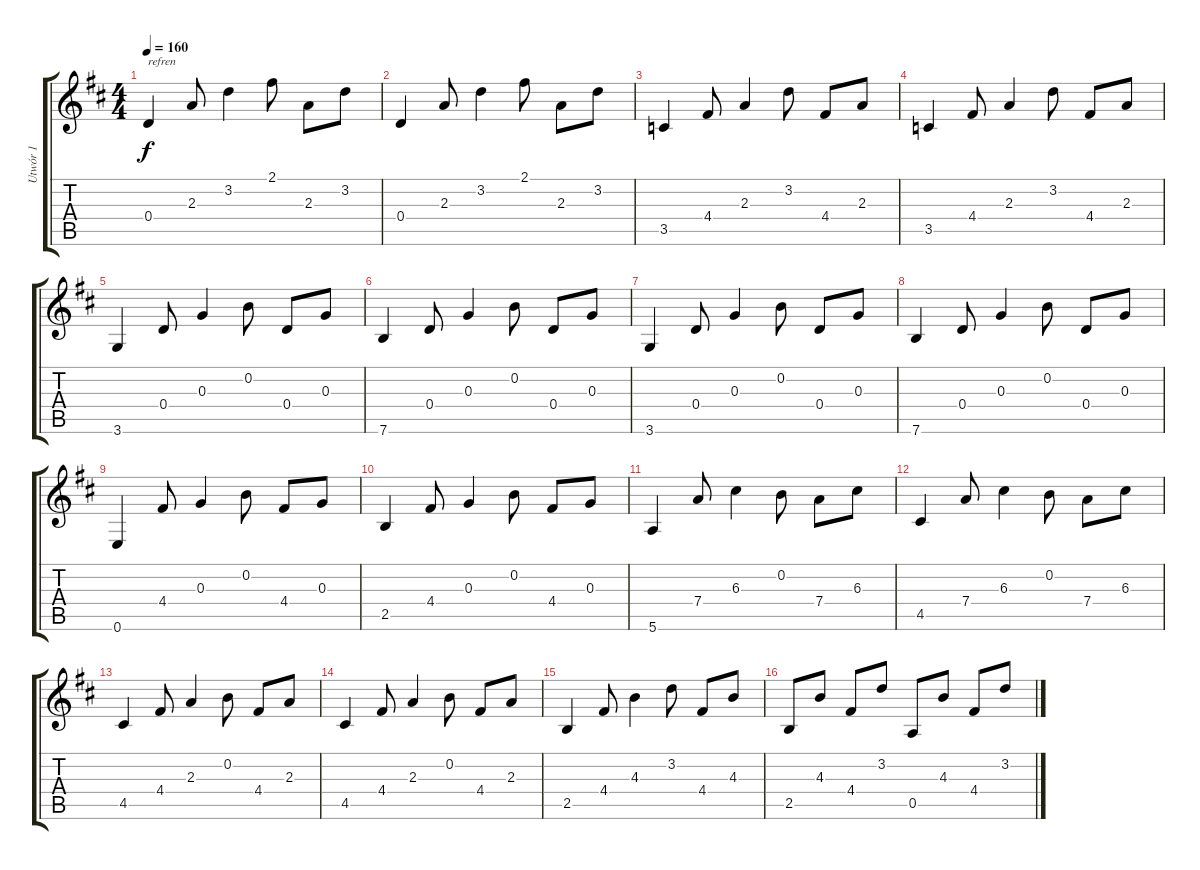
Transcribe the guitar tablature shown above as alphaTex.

\track ("Utwór 1" "Utwór 1") {instrument acousticguitarsteel}
\staff {score tabs}
\tuning (E4 B3 G3 D3 A2 E2) {hide}
\ts (4 4)
\tempo 160
\clef g2
\ks d
0.4.4{txt "refren" dy f} 2.3.8 3.2.4 2.1.8 2.3.8 3.2.8 |
0.4.4 2.3.8 3.2.4 2.1.8 2.3.8 3.2.8 |
3.5.4 4.4.8 2.3.4 3.2.8 4.4.8 2.3.8 |
3.5.4 4.4.8 2.3.4 3.2.8 4.4.8 2.3.8 |
3.6.4 0.4.8 0.3.4 0.2.8 0.4.8 0.3.8 |
7.6.4 0.4.8 0.3.4 0.2.8 0.4.8 0.3.8 |
3.6.4 0.4.8 0.3.4 0.2.8 0.4.8 0.3.8 |
7.6.4 0.4.8 0.3.4 0.2.8 0.4.8 0.3.8 |
0.6.4 4.4.8 0.3.4 0.2.8 4.4.8 0.3.8 |
2.5.4 4.4.8 0.3.4 0.2.8 4.4.8 0.3.8 |
5.6.4 7.4.8 6.3.4 0.2.8 7.4.8 6.3.8 |
4.5.4 7.4.8 6.3.4 0.2.8 7.4.8 6.3.8 |
4.5.4 4.4.8 2.3.4 0.2.8 4.4.8 2.3.8 |
4.5.4 4.4.8 2.3.4 0.2.8 4.4.8 2.3.8 |
2.5.4 4.4.8 4.3.4 3.2.8 4.4.8 4.3.8 |
2.5.8 4.3.8 4.4.8 3.2.8 0.5.8 4.3.8 4.4.8 3.2.8
